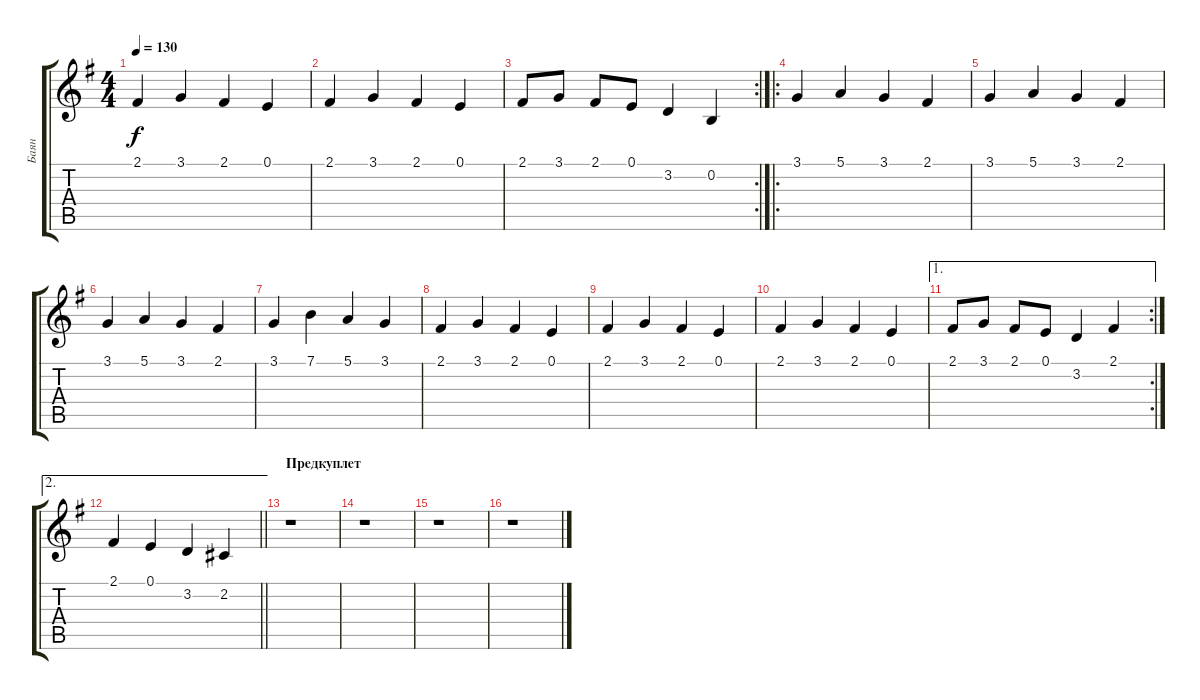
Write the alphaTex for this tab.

\track ("Баян" "Баян") {instrument accordion}
\staff {score tabs}
\tuning (E4 B3 G3 D3 A2 E2) {hide}
\ts (4 4)
\tempo 130
\clef g2
\ks eminor
2.1.4{dy f} 3.1.4 2.1.4 0.1.4 |
2.1.4 3.1.4 2.1.4 0.1.4 |
\rc 2
2.1.8 3.1.8 2.1.8 0.1.8 3.2.4 0.2.4 |
\ro
3.1.4 5.1.4 3.1.4 2.1.4 |
3.1.4 5.1.4 3.1.4 2.1.4 |
3.1.4 5.1.4 3.1.4 2.1.4 |
3.1.4 7.1.4 5.1.4 3.1.4 |
2.1.4 3.1.4 2.1.4 0.1.4 |
2.1.4 3.1.4 2.1.4 0.1.4 |
2.1.4 3.1.4 2.1.4 0.1.4 |
\ae 1
\rc 2
2.1.8 3.1.8 2.1.8 0.1.8 3.2.4 2.1.4 |
\ae 2
\barLineRight lightlight
2.1.4 0.1.4 3.2.4 2.2.4 |
\section ("" "Предкуплет")
r.1 |
r.1 |
r.1 |
r.1
